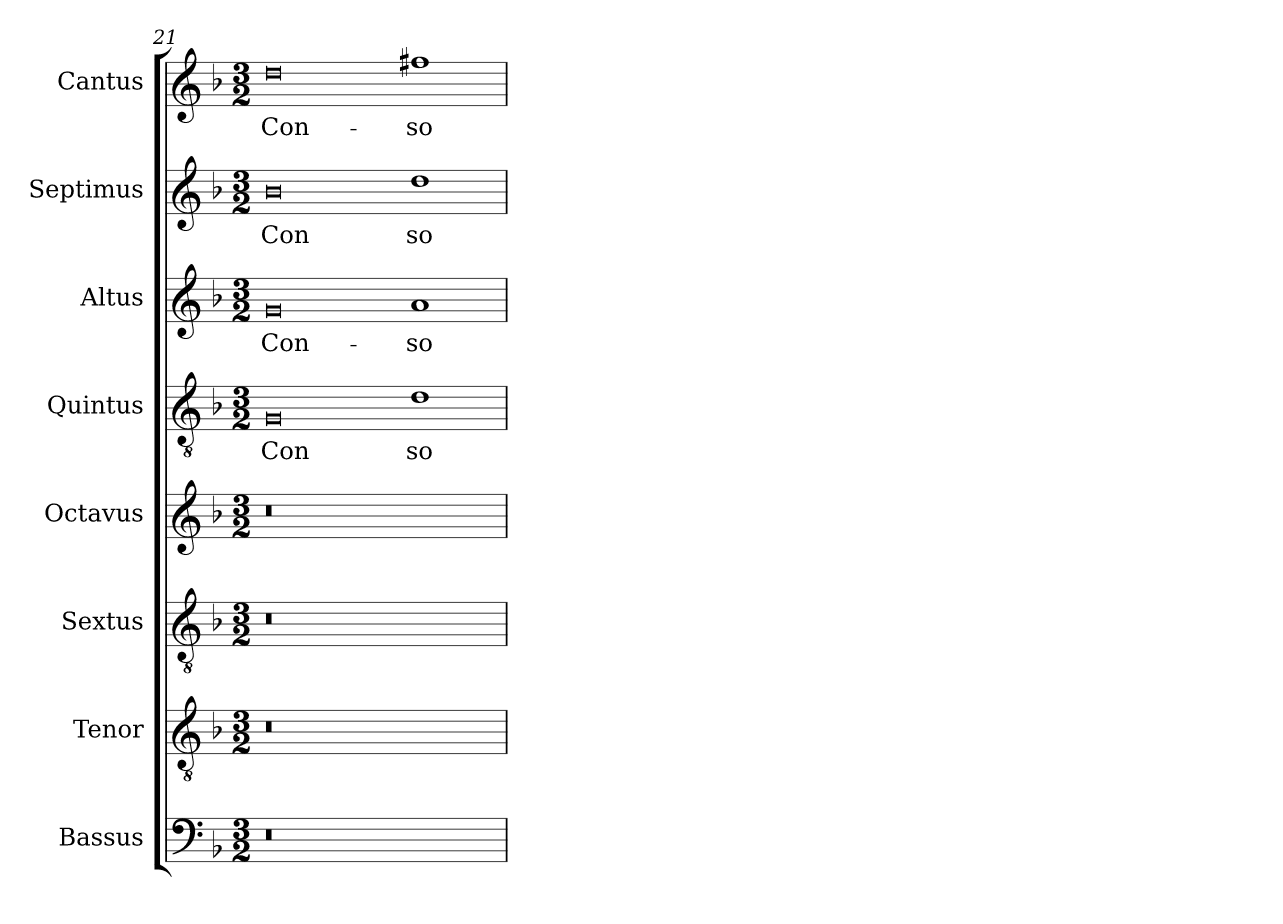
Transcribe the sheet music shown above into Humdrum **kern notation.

**kern	**kern	**kern	**kern	**kern	**text	**kern	**text	**kern	**text	**kern	**text
*part8	*part7	*part6	*part5	*part4	*part4	*part3	*part3	*part2	*part2	*part1	*part1
*staff8	*staff7	*staff6	*staff5	*staff4	*staff4	*staff3	*staff3	*staff2	*staff2	*staff1	*staff1
*I"Bassus	*I"Tenor	*I"Sextus	*I"Octavus	*I"Quintus	*	*I"Altus	*	*I"Septimus	*	*I"Cantus	*
!!LO:LB:g=z
*clefF4	*clefGv2	*clefGv2	*clefG2	*clefGv2	*	*clefG2	*	*clefG2	*	*clefG2	*
*k[b-]	*k[b-]	*k[b-]	*k[b-]	*k[b-]	*	*k[b-]	*	*k[b-]	*	*k[b-]	*
*F:	*F:	*F:	*F:	*F:	*	*F:	*	*F:	*	*F:	*
*M3/2	*M3/2	*M3/2	*M3/2	*M3/2	*	*M3/2	*	*M3/2	*	*M3/2	*
=21	=21	=21	=21	=21	=21	=21	=21	=21	=21	=21	=21
!	!	!	!	!	!LO:LY:b:cj	!	!LO:LY:b:cj	!	!LO:LY:b:cj	!	!LO:LY:b:cj
0.r	0.r	0.r	0.r	0G	Con	0g	Con-	0b-	Con	0dd	Con-
!	!	!	!	!	!LO:LY:b:cj	!	!LO:LY:b:cj	!	!LO:LY:b:cj	!	!LO:LY:b:cj
.	.	.	.	1d	so	1a	-so-	1dd	so	1ff#X	-so-
=	=	=	=	=	=	=	=	=	=	=	=
*-	*-	*-	*-	*-	*-	*-	*-	*-	*-	*-	*-
